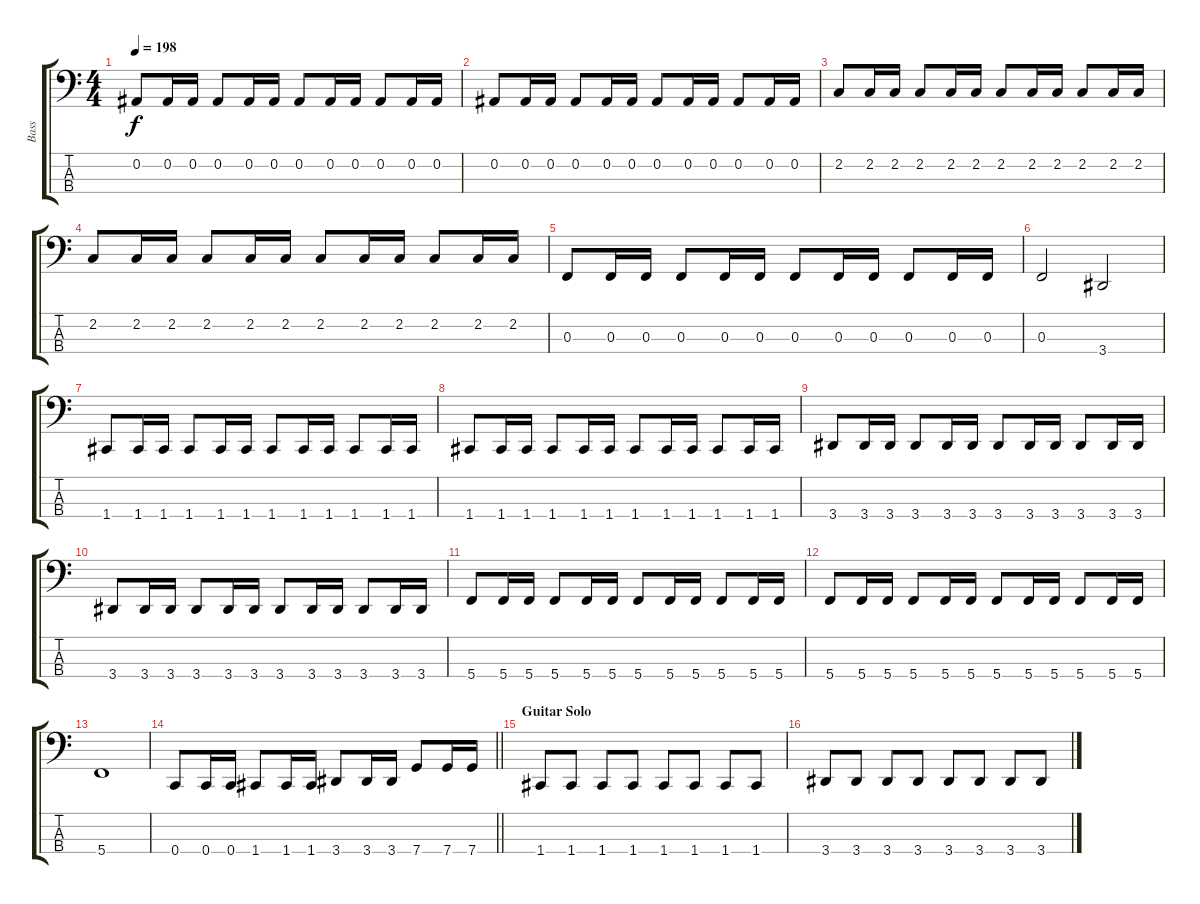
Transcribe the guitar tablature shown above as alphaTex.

\track ("Bass" "Bass") {instrument electricbasspick}
\staff {score tabs}
\tuning (Eb2 Bb1 F1 C1) {hide}
\ts (4 4)
\tempo 198
\clef f4
\ks c
0.2.8{dy f} 0.2.16 0.2.16 0.2.8 0.2.16 0.2.16 0.2.8 0.2.16 0.2.16 0.2.8 0.2.16 0.2.16 |
0.2.8 0.2.16 0.2.16 0.2.8 0.2.16 0.2.16 0.2.8 0.2.16 0.2.16 0.2.8 0.2.16 0.2.16 |
2.2.8 2.2.16 2.2.16 2.2.8 2.2.16 2.2.16 2.2.8 2.2.16 2.2.16 2.2.8 2.2.16 2.2.16 |
2.2.8 2.2.16 2.2.16 2.2.8 2.2.16 2.2.16 2.2.8 2.2.16 2.2.16 2.2.8 2.2.16 2.2.16 |
0.3.8 0.3.16 0.3.16 0.3.8 0.3.16 0.3.16 0.3.8 0.3.16 0.3.16 0.3.8 0.3.16 0.3.16 |
0.3.2 3.4.2 |
1.4.8 1.4.16 1.4.16 1.4.8 1.4.16 1.4.16 1.4.8 1.4.16 1.4.16 1.4.8 1.4.16 1.4.16 |
1.4.8 1.4.16 1.4.16 1.4.8 1.4.16 1.4.16 1.4.8 1.4.16 1.4.16 1.4.8 1.4.16 1.4.16 |
3.4.8 3.4.16 3.4.16 3.4.8 3.4.16 3.4.16 3.4.8 3.4.16 3.4.16 3.4.8 3.4.16 3.4.16 |
3.4.8 3.4.16 3.4.16 3.4.8 3.4.16 3.4.16 3.4.8 3.4.16 3.4.16 3.4.8 3.4.16 3.4.16 |
5.4.8 5.4.16 5.4.16 5.4.8 5.4.16 5.4.16 5.4.8 5.4.16 5.4.16 5.4.8 5.4.16 5.4.16 |
5.4.8 5.4.16 5.4.16 5.4.8 5.4.16 5.4.16 5.4.8 5.4.16 5.4.16 5.4.8 5.4.16 5.4.16 |
5.4.1 |
\barLineRight lightlight
0.4.8 0.4.16 0.4.16 1.4.8 1.4.16 1.4.16 3.4.8 3.4.16 3.4.16 7.4.8 7.4.16 7.4.16 |
\section ("" "Guitar Solo")
1.4.8 1.4.8 1.4.8 1.4.8 1.4.8 1.4.8 1.4.8 1.4.8 |
3.4.8 3.4.8 3.4.8 3.4.8 3.4.8 3.4.8 3.4.8 3.4.8
